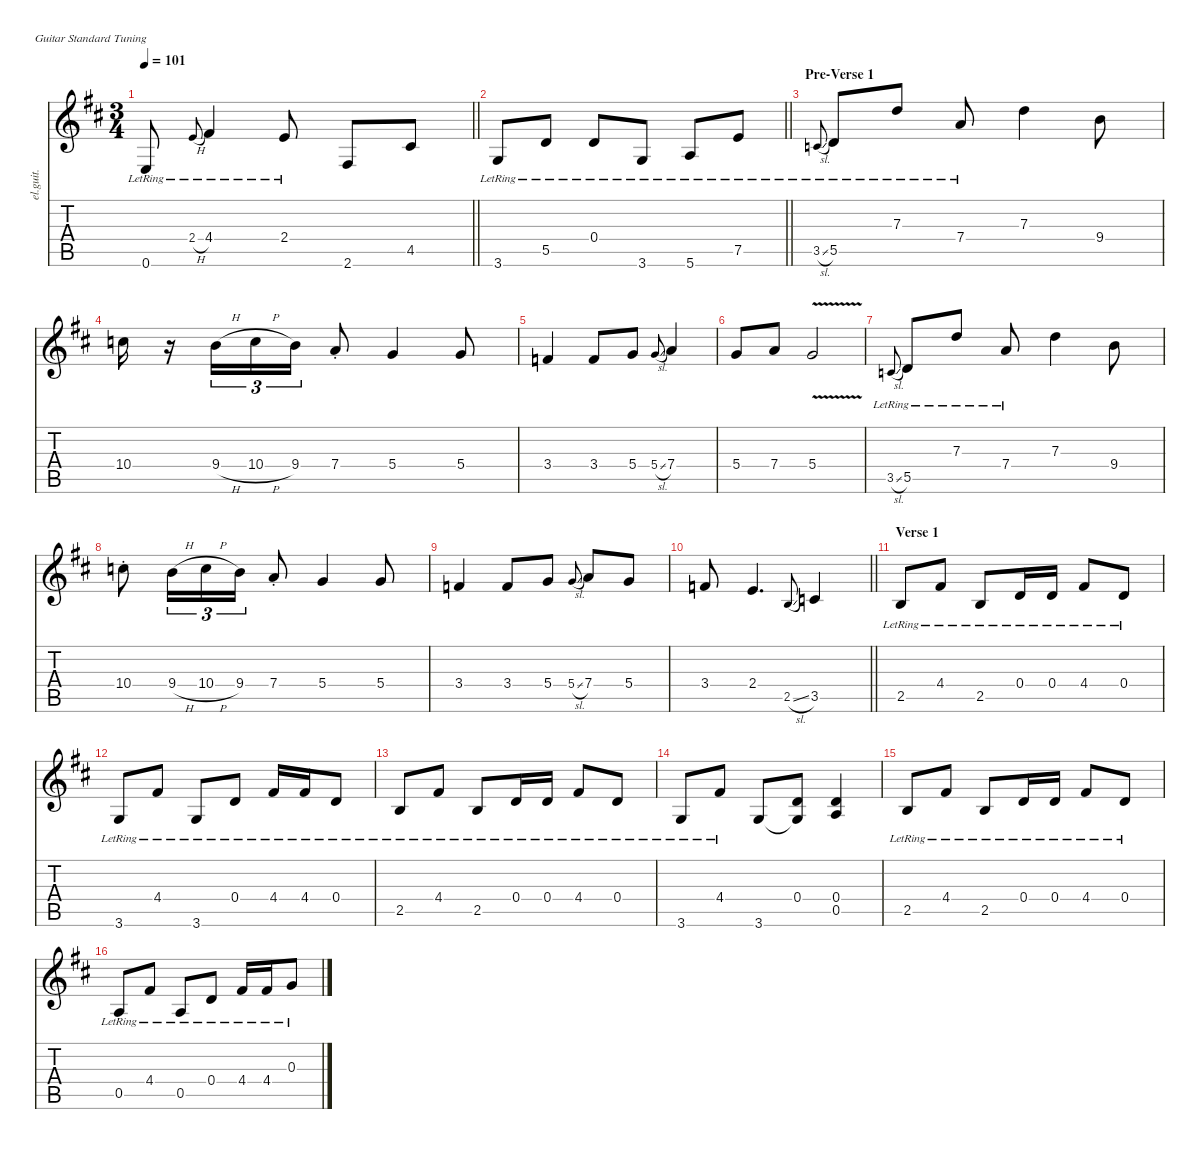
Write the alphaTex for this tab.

\defaultSystemsLayout 4
\hideDynamics
\bracketExtendMode nobrackets
\otherSystemsTrackNameOrientation horizontal
\track ("Guitar 1" "el.guit.") {defaultSystemsLayout 8 mute instrument electricguitarclean}
\staff {score tabs}
\tuning (E4 B3 G3 D3 A2 E2)
\ts (3 4)
\tempo 101
\clef g2
\barLineRight lightlight
\ks bminor
0.6{lr acc forcenatural}.8{dy f beam Up} 2.4{h lr acc forcenatural}.8{gr onbeat dy mf beam Up} 4.4{lr acc #}.4{dy f beam Up} 2.4{lr acc forcenatural}.8{beam Up} 2.6{acc #}.8{beam Up} 4.5{acc #}.8{beam Up} |
\barLineRight lightlight
3.6{lr acc forcenatural}.8{beam Up} 5.5{lr acc forcenatural}.8{beam Up} 0.4{lr acc forcenatural}.8{beam Up} 3.6{lr acc forcenatural}.8{beam Up} 5.6{lr acc forcenatural}.8{beam Up} 7.5{lr acc forcenatural}.8{beam Up} |
\section ("" "Pre-Verse 1")
3.5{sl lr acc forcenatural}.8{gr onbeat dy mf instrument acousticguitarsteel beam Up} 5.5{lr acc forcenatural}.8{dy f beam Up} 7.3{lr acc forcenatural}.8{beam Up} 7.4{lr acc forcenatural}.8{beam Up} 7.3{acc forcenatural}.4{beam Down} 9.4{acc forcenatural}.8{beam Down} |
10.4{acc forcenatural}.16{beam Down} r.16{beam Down} 9.4{h acc forcenatural}.16{tu (3 2) beam Down} 10.4{h acc forcenatural}.16{tu (3 2) beam Down} 9.4{acc forcenatural}.16{tu (3 2) beam Down} 7.4{st acc forcenatural}.8{beam Up} 5.4{acc forcenatural}.4{beam Up} 5.4{acc forcenatural}.8{beam Up} |
3.4{acc forcenatural}.4{beam Up} 3.4{acc forcenatural}.8{beam Up} 5.4{acc forcenatural}.8{beam Up} 5.4{sl acc forcenatural}.8{gr onbeat dy mf beam Up} 7.4{acc forcenatural}.4{dy f beam Up} |
5.4{acc forcenatural}.8{beam Up} 7.4{acc forcenatural}.8{beam Up} 5.4{v acc forcenatural}.2{beam Up} |
3.5{sl lr acc forcenatural}.8{gr onbeat dy mf beam Up} 5.5{lr acc forcenatural}.8{dy f beam Up} 7.3{lr acc forcenatural}.8{beam Up} 7.4{lr acc forcenatural}.8{beam Up} 7.3{acc forcenatural}.4{beam Down} 9.4{acc forcenatural}.8{beam Down} |
10.4{st acc forcenatural}.8{beam Down} 9.4{h acc forcenatural}.16{tu (3 2) beam Down} 10.4{h acc forcenatural}.16{tu (3 2) beam Down} 9.4{acc forcenatural}.16{tu (3 2) beam Down} 7.4{st acc forcenatural}.8{beam Up} 5.4{acc forcenatural}.4{beam Up} 5.4{acc forcenatural}.8{beam Up} |
3.4{acc forcenatural}.4{beam Up} 3.4{acc forcenatural}.8{beam Up} 5.4{acc forcenatural}.8{beam Up} 5.4{sl acc forcenatural}.8{gr onbeat dy mf beam Up} 7.4{acc forcenatural}.8{dy f beam Up} 5.4{acc forcenatural}.8{beam Up} |
\barLineRight lightlight
3.4{acc forcenatural}.8{beam Up} 2.4{acc forcenatural}.4{d beam Up} 2.5{sl acc forcenatural}.8{gr onbeat dy mf beam Up} 3.5{acc forcenatural}.4{dy f beam Up} |
\section ("" "Verse 1")
2.5{lr acc forcenatural}.8{instrument electricguitarclean beam Up} 4.4{lr acc #}.8{beam Up} 2.5{lr acc forcenatural}.8{beam Up} 0.4{lr acc forcenatural}.16{beam Up} 0.4{lr acc forcenatural}.16{beam Up} 4.4{lr acc #}.8{beam Up} 0.4{lr acc forcenatural}.8{beam Up} |
3.6{lr acc forcenatural}.8{beam Up} 4.4{lr acc #}.8{beam Up} 3.6{lr acc forcenatural}.8{beam Up} 0.4{lr acc forcenatural}.8{beam Up} 4.4{lr acc #}.16{beam Up} 4.4{lr acc #}.16{beam Up} 0.4{lr acc forcenatural}.8{beam Up} |
2.5{lr acc forcenatural}.8{beam Up} 4.4{lr acc #}.8{beam Up} 2.5{lr acc forcenatural}.8{beam Up} 0.4{lr acc forcenatural}.16{beam Up} 0.4{lr acc forcenatural}.16{beam Up} 4.4{lr acc #}.8{beam Up} 0.4{lr acc forcenatural}.8{beam Up} |
3.6{lr acc forcenatural}.8{beam Up} 4.4{lr acc #}.8{beam Up} 3.6{acc forcenatural}.8{beam Up} (0.4{acc forcenatural} 3.6{t acc forcenatural}).8{beam Up} (0.4{acc forcenatural} 0.5{acc forcenatural}).4{beam Up} |
2.5{lr acc forcenatural}.8{beam Up} 4.4{lr acc #}.8{beam Up} 2.5{lr acc forcenatural}.8{beam Up} 0.4{lr acc forcenatural}.16{beam Up} 0.4{lr acc forcenatural}.16{beam Up} 4.4{lr acc #}.8{beam Up} 0.4{lr acc forcenatural}.8{beam Up} |
0.5{lr acc forcenatural}.8{beam Up} 4.4{lr acc #}.8{beam Up} 0.5{lr acc forcenatural}.8{beam Up} 0.4{lr acc forcenatural}.8{beam Up} 4.4{lr acc #}.16{beam Up} 4.4{lr acc #}.16{beam Up} 0.3{lr acc forcenatural}.8{beam Up}
